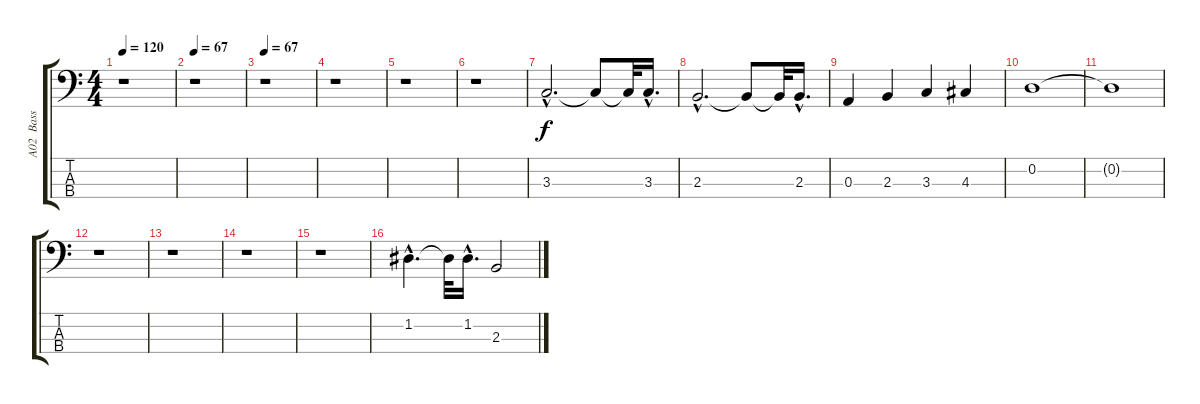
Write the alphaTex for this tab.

\track ("A02  Bass" "A02  Bass") {instrument electricbasspick}
\staff {score tabs}
\tuning (G2 D2 A1 E1) {hide}
\ts (4 4)
\tempo 120
\clef f4
\ks c
r.1{dy f instrument electricbasspick} |
\tempo 67
r.1 |
\tempo 67
r.1 |
r.1 |
r.1 |
r.1 |
3.3{hac}.2{d} 3.3{t}.8 3.3{t}.32 3.3{hac}.16{d} |
2.3{hac}.2{d} 2.3{t}.8 2.3{t}.32 2.3{hac}.16{d} |
0.3.4 2.3.4 3.3.4 4.3.4 |
0.2.1 |
0.2{t}.1 |
r.1 |
r.1 |
r.1 |
r.1 |
1.2{hac}.4{d} 1.2{t}.32 1.2{hac}.16{d} 2.3.2
